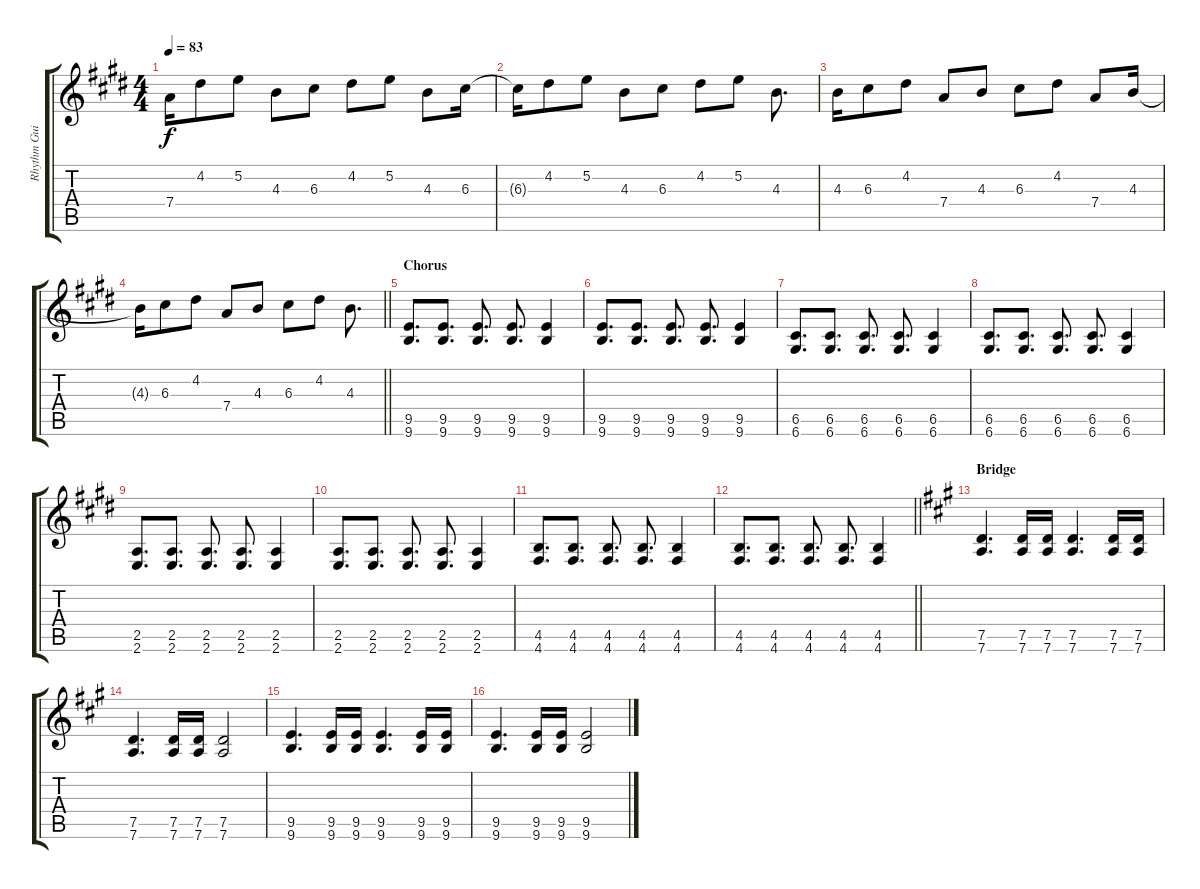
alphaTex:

\track ("Rhythm Guitar I" "Rhythm Gui") {instrument electricguitarmuted}
\staff {score tabs}
\tuning (D4 B3 G3 D3 G2 D2) {hide}
\ts (4 4)
\tempo 83
\clef g2
\ks e
7.4.16{dy f} 4.2.8 5.2.8 4.3.8 6.3.8 4.2.8 5.2.8 4.3.8 6.3.16 |
6.3{t}.16 4.2.8 5.2.8 4.3.8 6.3.8 4.2.8 5.2.8 4.3.8{d} |
4.3.16 6.3.8 4.2.8 7.4.8 4.3.8 6.3.8 4.2.8 7.4.8 4.3.16 |
\barLineRight lightlight
4.3{t}.16 6.3.8 4.2.8 7.4.8 4.3.8 6.3.8 4.2.8 4.3.8{d} |
\section ("" "Chorus")
(9.5 9.6).8{d instrument overdrivenguitar} (9.5 9.6).8{d} (9.5 9.6).8{d} (9.5 9.6).8{d} (9.5 9.6).4 |
(9.5 9.6).8{d} (9.5 9.6).8{d} (9.5 9.6).8{d} (9.5 9.6).8{d} (9.5 9.6).4 |
(6.5 6.6).8{d} (6.5 6.6).8{d} (6.5 6.6).8{d} (6.5 6.6).8{d} (6.5 6.6).4 |
(6.5 6.6).8{d} (6.5 6.6).8{d} (6.5 6.6).8{d} (6.5 6.6).8{d} (6.5 6.6).4 |
(2.5 2.6).8{d} (2.5 2.6).8{d} (2.5 2.6).8{d} (2.5 2.6).8{d} (2.5 2.6).4 |
(2.5 2.6).8{d} (2.5 2.6).8{d} (2.5 2.6).8{d} (2.5 2.6).8{d} (2.5 2.6).4 |
(4.5 4.6).8{d} (4.5 4.6).8{d} (4.5 4.6).8{d} (4.5 4.6).8{d} (4.5 4.6).4 |
\barLineRight lightlight
(4.5 4.6).8{d} (4.5 4.6).8{d} (4.5 4.6).8{d} (4.5 4.6).8{d} (4.5 4.6).4 |
\section ("" "Bridge")
\ks a
(7.5 7.6).4{d} (7.5 7.6).16 (7.5 7.6).16 (7.5 7.6).4{d} (7.5 7.6).16 (7.5 7.6).16 |
(7.5 7.6).4{d} (7.5 7.6).16 (7.5 7.6).16 (7.5 7.6).2 |
(9.5 9.6).4{d} (9.5 9.6).16 (9.5 9.6).16 (9.5 9.6).4{d} (9.5 9.6).16 (9.5 9.6).16 |
(9.5 9.6).4{d} (9.5 9.6).16 (9.5 9.6).16 (9.5 9.6).2
